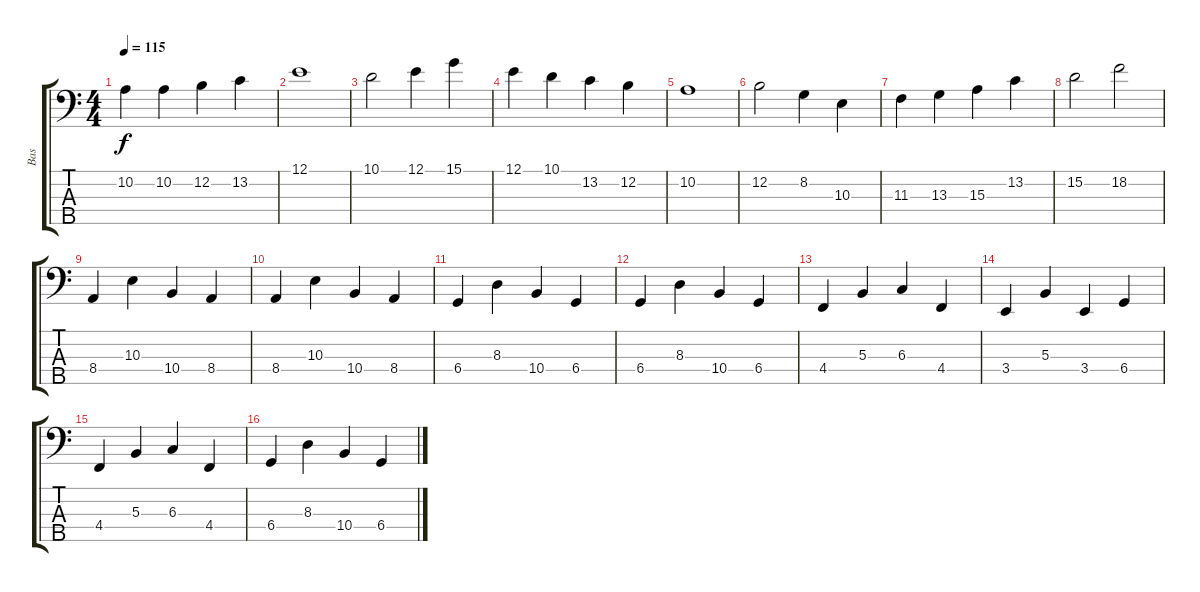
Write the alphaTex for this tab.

\track ("Bas" "Bas") {instrument electricbassfinger}
\staff {score tabs}
\tuning (E2 B1 Gb1 Db1 Ab0) {hide}
\ts (4 4)
\tempo 115
\clef f4
\ks c
10.2.4{dy f} 10.2.4 12.2.4 13.2.4 |
12.1.1 |
10.1.2 12.1.4 15.1.4 |
12.1.4 10.1.4 13.2.4 12.2.4 |
10.2.1 |
12.2.2 8.2.4 10.3.4 |
11.3.4 13.3.4 15.3.4 13.2.4 |
15.2.2 18.2.2 |
8.4.4 10.3.4 10.4.4 8.4.4 |
8.4.4 10.3.4 10.4.4 8.4.4 |
6.4.4 8.3.4 10.4.4 6.4.4 |
6.4.4 8.3.4 10.4.4 6.4.4 |
4.4.4 5.3.4 6.3.4 4.4.4 |
3.4.4 5.3.4 3.4.4 6.4.4 |
4.4.4 5.3.4 6.3.4 4.4.4 |
6.4.4 8.3.4 10.4.4 6.4.4
